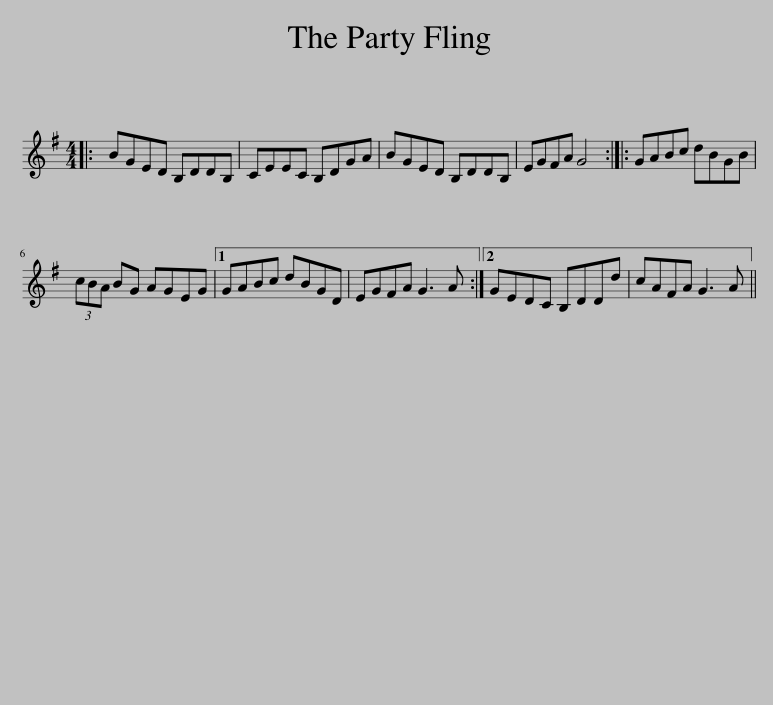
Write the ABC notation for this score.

X:1
L:1/8
M:4/4
I:linebreak $
K:G
V:1 treble
V:1
|: BGED B,DDB, | CEEC B,DGA | BGED B,DDB, | EGFA G4 :: GABc dBGB |$ %5
 (3cBA BG AGEG |1 GABc dBGD | EGFA G3 A :|2 GEDC B,DDd | cAFA G3 A || %10
